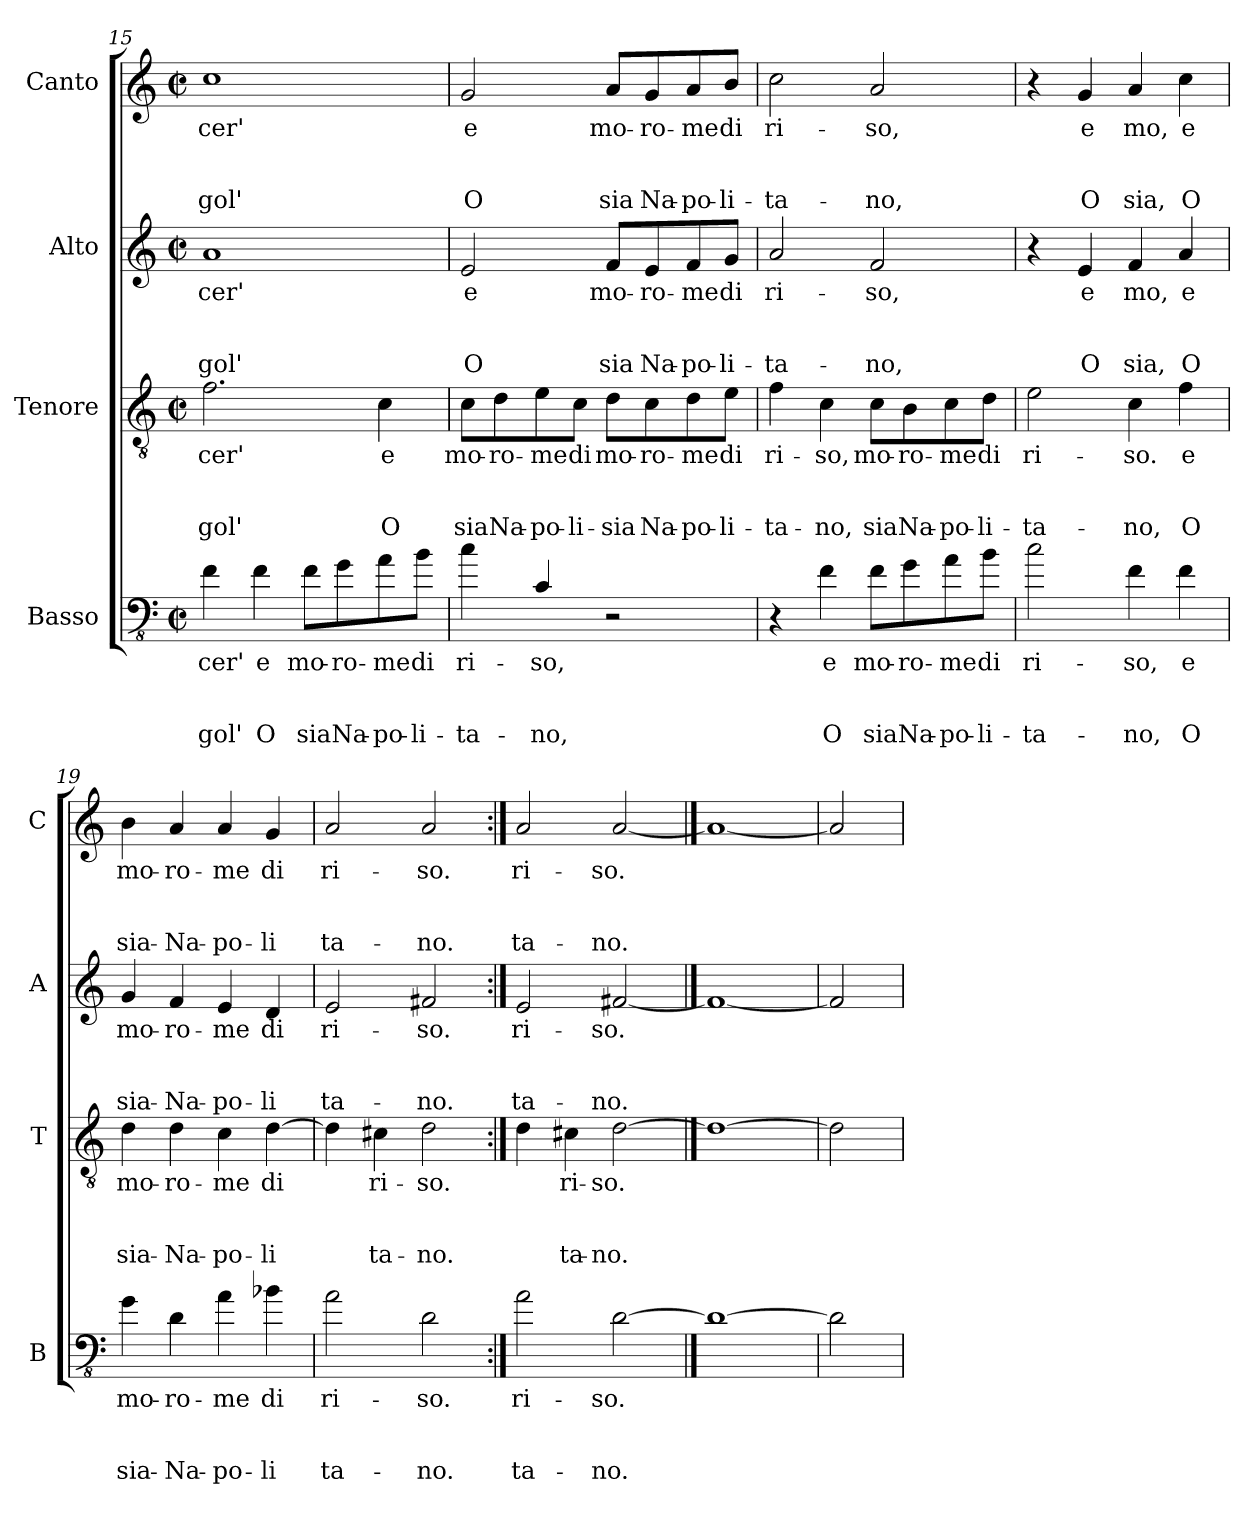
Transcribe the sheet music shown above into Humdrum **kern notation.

**kern	**text	**text	**text	**text	**kern	**text	**text	**text	**text	**kern	**text	**text	**text	**text	**kern	**text	**text	**text	**text
*part4	*part4	*part4	*part4	*part4	*part3	*part3	*part3	*part3	*part3	*part2	*part2	*part2	*part2	*part2	*part1	*part1	*part1	*part1	*part1
*staff4	*staff4	*staff4	*staff4	*staff4	*staff3	*staff3	*staff3	*staff3	*staff3	*staff2	*staff2	*staff2	*staff2	*staff2	*staff1	*staff1	*staff1	*staff1	*staff1
*I"Basso	*	*	*	*	*I"Tenore	*	*	*	*	*I"Alto	*	*	*	*	*I"Canto	*	*	*	*
*I'B	*	*	*	*	*I'T	*	*	*	*	*I'A	*	*	*	*	*I'C	*	*	*	*
!!LO:PB:g=z
*clefFv4	*	*	*	*	*clefGv2	*	*	*	*	*clefG2	*	*	*	*	*clefG2	*	*	*	*
*k[]	*	*	*	*	*k[]	*	*	*	*	*k[]	*	*	*	*	*k[]	*	*	*	*
*C:	*	*	*	*	*C:	*	*	*	*	*C:	*	*	*	*	*C:	*	*	*	*
*M2/2	*	*	*	*	*M2/2	*	*	*	*	*M2/2	*	*	*	*	*M2/2	*	*	*	*
*met(c|)	*	*	*	*	*met(c|)	*	*	*	*	*met(c|)	*	*	*	*	*met(c|)	*	*	*	*
=15	=15	=15	=15	=15	=15	=15	=15	=15	=15	=15	=15	=15	=15	=15	=15	=15	=15	=15	=15
4F\	-cer'	.	.	-gol'	2.f\	-cer'	.	.	-gol'	1a	-cer'	.	.	-gol'	1cc	-cer'	.	.	-gol'
4F\	e	.	.	O	.	.	.	.	.	.	.	.	.	.	.	.	.	.	.
8F\L	mo-	.	.	sia	.	.	.	.	.	.	.	.	.	.	.	.	.	.	.
8G\	-ro-	.	.	Na-	.	.	.	.	.	.	.	.	.	.	.	.	.	.	.
8A\	-me	.	.	-po-	4c\	e	.	.	O	.	.	.	.	.	.	.	.	.	.
8B\J	di	.	.	-li-	.	.	.	.	.	.	.	.	.	.	.	.	.	.	.
=16	=16	=16	=16	=16	=16	=16	=16	=16	=16	=16	=16	=16	=16	=16	=16	=16	=16	=16	=16
4c\	ri-	.	.	-ta-	8c\L	mo-	.	.	sia	2e/	e	.	.	O	2g/	e	.	.	O
.	.	.	.	.	8d\	-ro-	.	.	Na-	.	.	.	.	.	.	.	.	.	.
4C/	-so,	.	.	-no,	8e\	-me	.	.	-po-	.	.	.	.	.	.	.	.	.	.
.	.	.	.	.	8c\J	di	.	.	-li-	.	.	.	.	.	.	.	.	.	.
2r	.	.	.	.	8d\L	mo-	.	.	-sia	8f/L	mo-	.	.	sia	8a/L	mo-	.	.	sia
.	.	.	.	.	8c\	-ro-	.	.	Na-	8e/	-ro-	.	.	Na-	8g/	-ro-	.	.	Na-
.	.	.	.	.	8d\	-me	.	.	-po-	8f/	-me	.	.	-po-	8a/	-me	.	.	-po-
.	.	.	.	.	8e\J	di	.	.	-li-	8g/J	di	.	.	-li-	8b/J	di	.	.	-li-
=17	=17	=17	=17	=17	=17	=17	=17	=17	=17	=17	=17	=17	=17	=17	=17	=17	=17	=17	=17
4r	.	.	.	.	4f\	ri-	.	.	-ta-	2a/	ri-	.	.	-ta-	2cc\	ri-	.	.	-ta-
4F\	e	.	.	O	4c\	-so,	.	.	-no,	.	.	.	.	.	.	.	.	.	.
8F\L	mo-	.	.	sia	8c\L	mo-	.	.	sia	2f/	-so,	.	.	-no,	2a/	-so,	.	.	-no,
8G\	-ro-	.	.	Na-	8B\	-ro-	.	.	Na-	.	.	.	.	.	.	.	.	.	.
8A\	-me	.	.	-po-	8c\	-me	.	.	-po-	.	.	.	.	.	.	.	.	.	.
8B\J	di	.	.	-li-	8d\J	di	.	.	-li-	.	.	.	.	.	.	.	.	.	.
=18	=18	=18	=18	=18	=18	=18	=18	=18	=18	=18	=18	=18	=18	=18	=18	=18	=18	=18	=18
2c\	ri-	.	.	-ta-	2e\	ri-	.	.	-ta-	4r	.	.	.	.	4r	.	.	.	.
.	.	.	.	.	.	.	.	.	.	4e/	e	.	.	O	4g/	e	.	.	O
4F\	-so,	.	.	-no,	4c\	-so.	.	.	-no,	4f/	mo,	.	.	sia,	4a/	mo,	.	.	sia,
4F\	e	.	.	O	4f\	e	.	.	O	4a/	e	.	.	O	4cc\	e	.	.	O
!!LO:LB:g=z
=19	=19	=19	=19	=19	=19	=19	=19	=19	=19	=19	=19	=19	=19	=19	=19	=19	=19	=19	=19
4G\	mo-	.	.	sia-	4d\	mo-	.	.	sia-	4g/	mo-	.	.	sia-	4b\	mo-	.	.	sia-
4D\	-ro-	.	.	-Na-	4d\	-ro-	.	.	-Na-	4f/	-ro-	.	.	-Na-	4a/	-ro-	.	.	-Na-
4A\	-me	.	.	-po-	4c\	-me	.	.	-po-	4e/	-me	.	.	-po-	4a/	-me	.	.	-po-
4B-X\	di	.	.	-li	[4d\	di	.	.	-li	4d/	di	.	.	-li	4g/	di	.	.	-li
=20	=20	=20	=20	=20	=20	=20	=20	=20	=20	=20	=20	=20	=20	=20	=20	=20	=20	=20	=20
2A\	ri-	.	.	ta-	4d\]	.	.	.	.	2e/	ri-	.	.	ta-	2a/	ri-	.	.	ta-
.	.	.	.	.	4c#X\	ri-	.	.	ta-	.	.	.	.	.	.	.	.	.	.
2D\	-so.	.	.	-no.	2d\	-so.	.	.	-no.	2f#X/	-so.	.	.	-no.	2a/	-so.	.	.	-no.
=21:|!	=21:|!	=21:|!	=21:|!	=21:|!	=21:|!	=21:|!	=21:|!	=21:|!	=21:|!	=21:|!	=21:|!	=21:|!	=21:|!	=21:|!	=21:|!	=21:|!	=21:|!	=21:|!	=21:|!
2A\	ri-	.	.	ta-	4d\	.	.	.	.	2e/	ri-	.	.	ta-	2a/	ri-	.	.	ta-
.	.	.	.	.	4c#X\	ri-	.	.	ta-	.	.	.	.	.	.	.	.	.	.
[2D	-so.	.	.	-no.	[2d	-so.	.	.	-no.	[2f#X	-so.	.	.	-no.	[2a	-so.	.	.	-no.
==22	==22	==22	==22	==22	==22	==22	==22	==22	==22	==22	==22	==22	==22	==22	==22	==22	==22	==22	==22
1D_	.	.	.	.	1d_	.	.	.	.	1f#_	.	.	.	.	1a_	.	.	.	.
=23	=23	=23	=23	=23	=23	=23	=23	=23	=23	=23	=23	=23	=23	=23	=23	=23	=23	=23	=23
2D]	.	.	.	.	2d]	.	.	.	.	2f#]	.	.	.	.	2a]	.	.	.	.
=	=	=	=	=	=	=	=	=	=	=	=	=	=	=	=	=	=	=	=
*-	*-	*-	*-	*-	*-	*-	*-	*-	*-	*-	*-	*-	*-	*-	*-	*-	*-	*-	*-
